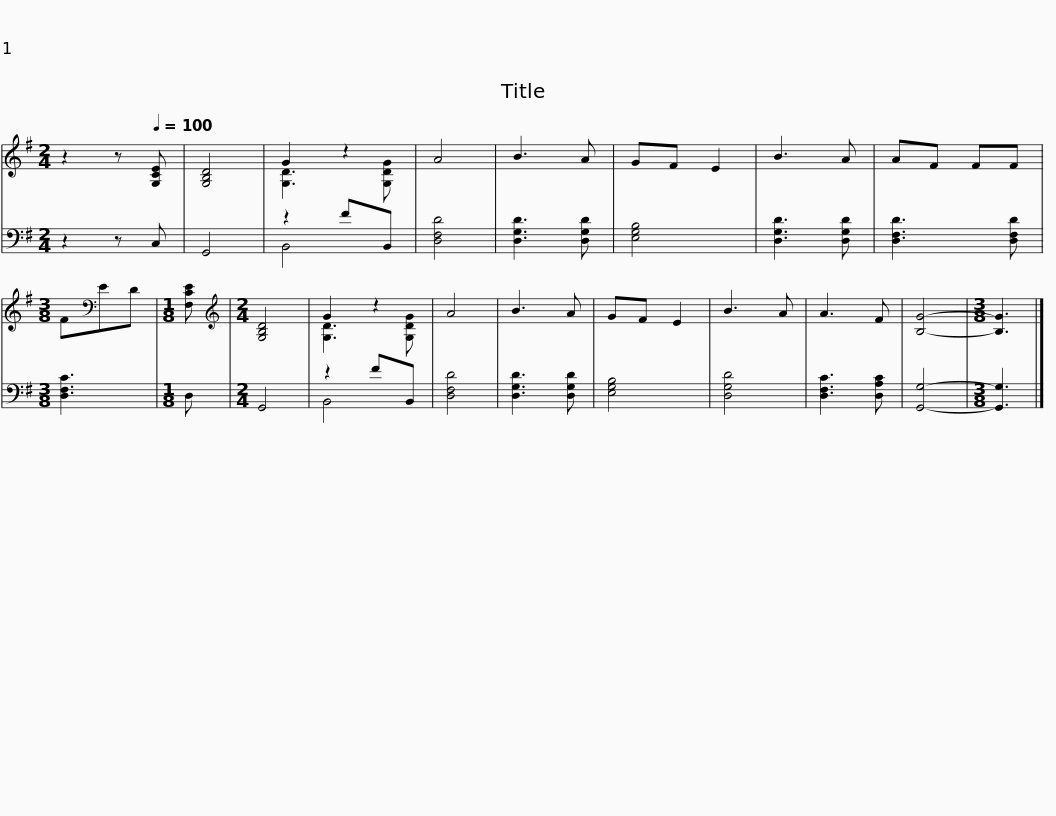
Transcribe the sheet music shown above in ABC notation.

X:1
%%score { ( 1 3 ) | ( 2 4 ) }
L:1/8
M:2/4
I:linebreak $
K:G
V:1 treble
V:3 treble
V:2 bass
V:4 bass
V:1
 z2 z[Q:1/4=100] [G,CE] | [G,B,D]4 | G2 z2 | A4 | B3 A | %5
 GF E2 | B3 A | AF FF |[M:3/8] F[K:bass]ED |[M:1/8] [F,CE] | %10
[M:2/4][K:treble] [G,B,D]4 | G2 z2 | A4 |$ B3 A | GF E2 | %15
 B3 A | A3 F | [B,G]4- |[M:3/8] [B,G]3 |] %19
V:2
 z2 z C, | G,,4 | z2 FB,, | [D,F,D]4 | [D,G,D]3 [D,G,D] | %5
 [E,G,B,]4 | [D,G,D]3 [D,G,D] | [D,F,D]3 [D,F,D] |[M:3/8] [D,F,C]3 |[M:1/8] D, | %10
[M:2/4] G,,4 | z2 FB,, | [D,F,D]4 |$ [D,G,D]3 [D,G,D] | [E,G,B,]4 | %15
 [D,G,D]4 | [D,F,C]3 [D,A,C] | [G,,G,]4- |[M:3/8] [G,,G,]3 |] %19
V:3
 x4 | x4 | [G,D]3 [G,DG] | x4 | x4 | %5
 x4 | x4 | x4 |[M:3/8] x[K:bass] x2 |[M:1/8] x | %10
[M:2/4][K:treble] x4 | [G,D]3 [G,DG] | x4 |$ x4 | x4 | %15
 x4 | x4 | x4 |[M:3/8] x3 |] %19
V:4
 x4 | x4 | B,,4 | x4 | x4 | %5
 x4 | x4 | x4 |[M:3/8] x3 |[M:1/8] x | %10
[M:2/4] x4 | B,,4 | x4 |$ x4 | x4 | %15
 x4 | x4 | x4 |[M:3/8] x3 |] %19
